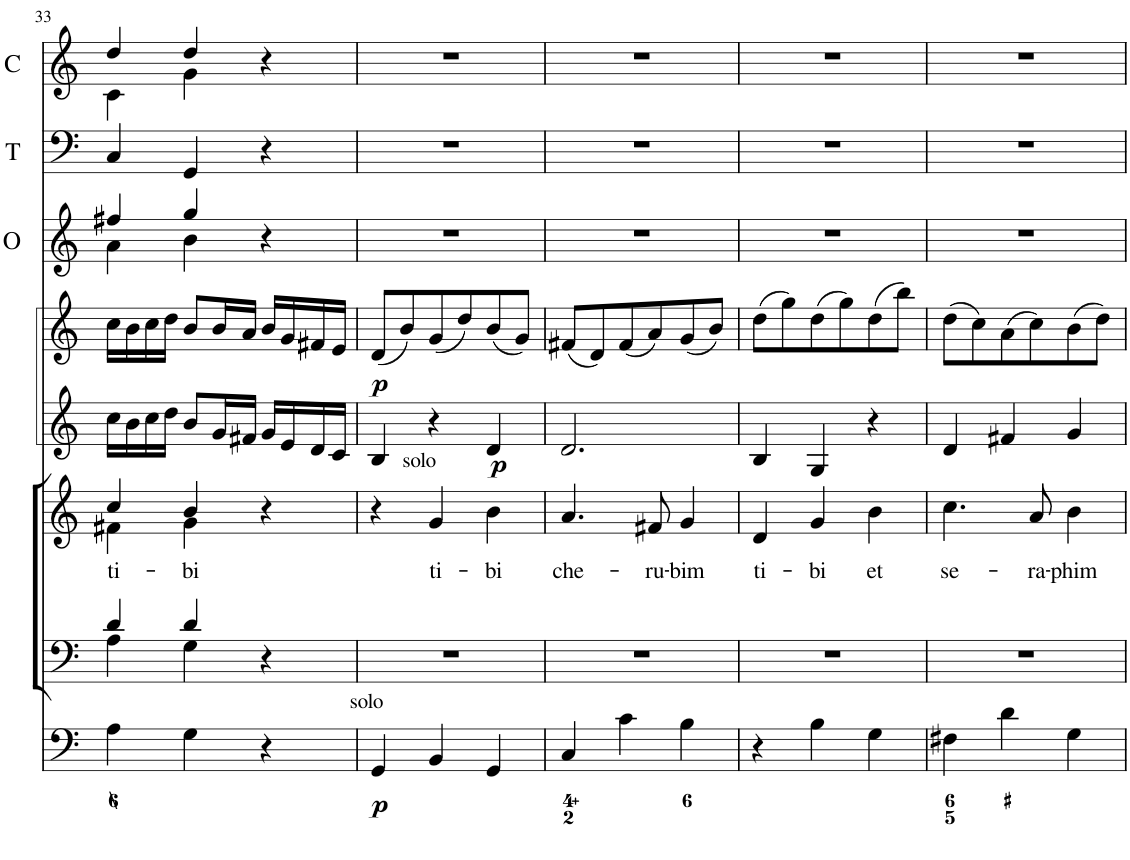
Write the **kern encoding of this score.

**kern	**dynam	**kern	**kern	**text	**kern	**dynam	**kern	**dynam	**kern	**kern	**kern
*part8	*part8	*part7	*part6	*part6	*part5	*part5	*part4	*part4	*part3	*part2	*part1
*staff8	*staff8	*staff7	*staff6	*staff6	*staff5	*staff5	*staff4	*staff4	*staff3	*staff2	*staff1
*I"Organ	*	*I"Voice	*I"Voice	*	*I"Violino 2	*	*I"Violino 1	*	*I"Oboi	*I"Timpani	*I"Clarini
*	*	*	*	*	*I'Vln	*	*I'Vln	*	*I'O	*I'T	*I'C
!!LO:PB:g=z
*clefF4	*	*clefF4	*clefG2	*	*clefG2	*	*clefG2	*	*clefG2	*clefF4	*clefG2
*k[]	*	*k[]	*k[]	*	*k[]	*	*k[]	*	*k[]	*k[]	*k[]
*M3/4	*	*M3/4	*M3/4	*	*M3/4	*	*M3/4	*	*M3/4	*M3/4	*M3/4
=33	=33	=33	=33	=33	=33	=33	=33	=33	=33	=33	=33
*	*	*^	*	*	*	*	*	*	*	*	*
!	!	!	!	!	!LO:LY:b	!	!	!	!	!	!	!
*	*	*	*	*^	*	*	*	*	*	*^	*	*^
4A\	.	4d/	4A\	4cc/	4f#X\	ti-	16cc\LL	.	16cc\LL	.	4ff#X/	4a\	4C/	4dd/	4c\
.	.	.	.	.	.	.	16b\	.	16b\	.	.	.	.	.	.
.	.	.	.	.	.	.	16cc\	.	16cc\	.	.	.	.	.	.
.	.	.	.	.	.	.	16dd\JJ	.	16dd\JJ	.	.	.	.	.	.
!	!	!	!	!	!	!LO:LY:b	!	!	!	!	!	!	!	!	!
4G\	.	4d/	4G\	4b/	4g\	-bi	8b/L	.	8b/L	.	4gg/	4b\	4GG/	4dd/	4g\
.	.	.	.	.	.	.	16g/L	.	16b/L	.	.	.	.	.	.
.	.	.	.	.	.	.	16f#X/JJ	.	16a/JJ	.	.	.	.	.	.
4r	.	4r	4ryy	4r	4ryy	.	16g/LL	.	16b/LL	.	4r	4ryy	4r	4r	4ryy
.	.	.	.	.	.	.	16e/	.	16g/	.	.	.	.	.	.
.	.	.	.	.	.	.	16d/	.	16f#X/	.	.	.	.	.	.
.	.	.	.	.	.	.	16c/JJ	.	16e/JJ	.	.	.	.	.	.
*	*	*v	*v	*	*	*	*	*	*	*	*v	*v	*	*v	*v
*	*	*	*v	*v	*	*	*	*	*	*	*	*
=34	=34	=34	=34	=34	=34	=34	=34	=34	=34	=34	=34
!LO:TX:a:t=solo	!	!	!	!	!	!	!	!	!	!	!
!	!LO:DY:b	!	!	!	!	!	!	!LO:DY:b	!	!	!
4GG/	p	2.r	4r	.	4B/	.	(8d/L	p	2.r	2.r	2.r
.	.	.	.	.	.	.	8b/)	.	.	.	.
!	!	!	!LO:TX:a:t=solo	!	!	!	!	!	!	!	!
!	!	!	!	!LO:LY:b	!	!	!	!	!	!	!
4BB/	.	.	4g/	ti-	4r	.	(8g/	.	.	.	.
.	.	.	.	.	.	.	8dd/)	.	.	.	.
!	!	!	!	!LO:LY:b	!	!LO:DY:b	!	!	!	!	!
4GG/	.	.	4b\	-bi	4d/	p	(8b/	.	.	.	.
.	.	.	.	.	.	.	8g/J)	.	.	.	.
=35	=35	=35	=35	=35	=35	=35	=35	=35	=35	=35	=35
!	!	!	!	!LO:LY:b	!	!	!	!	!	!	!
4C/	.	2.r	4.a/	che-	2.d/	.	(8f#X/L	.	2.r	2.r	2.r
.	.	.	.	.	.	.	8d/)	.	.	.	.
4c\	.	.	.	.	.	.	(8f#/	.	.	.	.
!	!	!	!	!LO:LY:b	!	!	!	!	!	!	!
.	.	.	8f#X/	-ru-	.	.	8a/)	.	.	.	.
!	!	!	!	!LO:LY:b	!	!	!	!	!	!	!
4B\	.	.	4g/	-bim	.	.	(8g/	.	.	.	.
.	.	.	.	.	.	.	8b/J)	.	.	.	.
=36	=36	=36	=36	=36	=36	=36	=36	=36	=36	=36	=36
!	!	!	!	!LO:LY:b	!	!	!	!	!	!	!
4r	.	2.r	4d/	ti-	4B/	.	(8dd\L	.	2.r	2.r	2.r
.	.	.	.	.	.	.	8gg\)	.	.	.	.
!	!	!	!	!LO:LY:b	!	!	!	!	!	!	!
4B\	.	.	4g/	-bi	4G/	.	(8dd\	.	.	.	.
.	.	.	.	.	.	.	8gg\)	.	.	.	.
!	!	!	!	!LO:LY:b	!	!	!	!	!	!	!
4G\	.	.	4b\	et	4r	.	(8dd\	.	.	.	.
.	.	.	.	.	.	.	8bb\J)	.	.	.	.
=37	=37	=37	=37	=37	=37	=37	=37	=37	=37	=37	=37
!	!	!	!	!LO:LY:b	!	!	!	!	!	!	!
4F#X\	.	2.r	4.cc\	se-	4d/	.	(8dd\L	.	2.r	2.r	2.r
.	.	.	.	.	.	.	8cc\)	.	.	.	.
4d\	.	.	.	.	4f#X/	.	(8a\	.	.	.	.
!	!	!	!	!LO:LY:b	!	!	!	!	!	!	!
.	.	.	8a/	-ra-	.	.	8cc\)	.	.	.	.
!	!	!	!	!LO:LY:b	!	!	!	!	!	!	!
4G\	.	.	4b\	-phim	4g/	.	(8b\	.	.	.	.
.	.	.	.	.	.	.	8dd\J)	.	.	.	.
=	=	=	=	=	=	=	=	=	=	=	=
*-	*-	*-	*-	*-	*-	*-	*-	*-	*-	*-	*-
